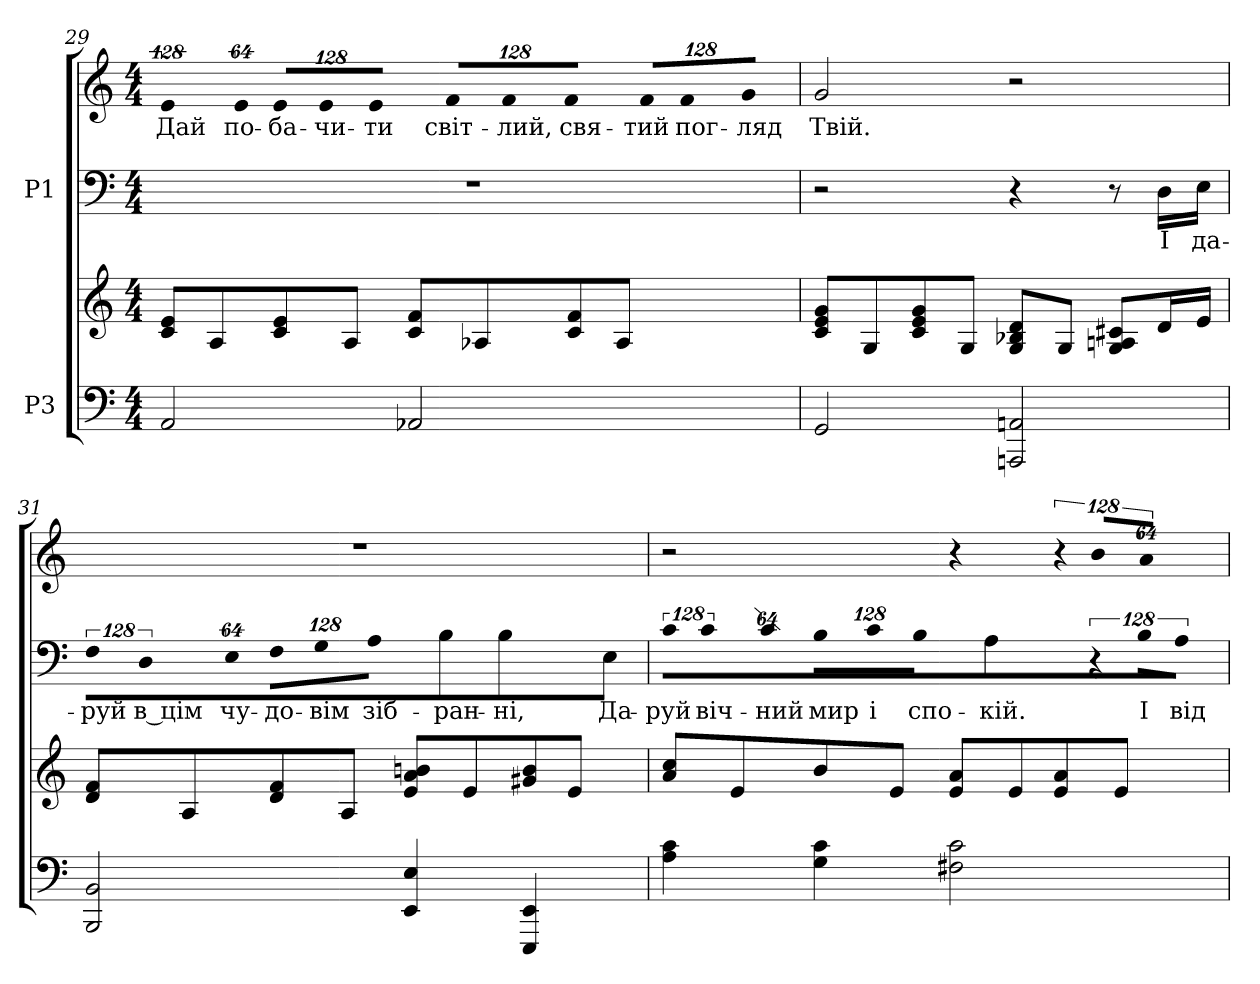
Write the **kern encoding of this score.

**kern	**kern	**kern	**text	**kern	**text
*part2	*part2	*part1	*part1	*part1	*part1
*staff4	*staff3	*staff2	*staff2	*staff1	*staff1
*I"P3	*	*I"P1	*	*	*
!!LO:LB:g=z
*clefF4	*clefG2	*clefF4	*	*clefG2	*
*k[]	*k[]	*k[]	*	*k[]	*
*C:	*C:	*C:	*	*C:	*
*M4/4	*M4/4	*M4/4	*	*M4/4	*
=29	=29	=29	=29	=29	=29
!	!	!	!	!LO:N:vis=4	!
!	!	!	!	!	!LO:LY:b:color=#000000
2AAi/	8ci/ 8eiL	1r	.	512%85ei/	Дай
.	8Ai/	.	.	.	.
!	!	!	!	!LO:N:vis=8	!
!	!	!	!	!	!LO:LY:b:color=#000000
.	.	.	.	512%43ei/	по-
*	*	*	*	*Xbrackettup	*
!	!	!	!	!LO:N:vis=8	!
!	!	!	!	!	!LO:LY:b:color=#000000
.	8ci/ 8ei	.	.	1024%85ei/L	-ба-
!	!	!	!	!LO:N:vis=8	!
!	!	!	!	!	!LO:LY:b:color=#000000
.	.	.	.	1024%85ei/	-чи-
.	8Ai/J	.	.	.	.
!	!	!	!	!LO:N:vis=8	!
!	!	!	!	!	!LO:LY:b:color=#000000
.	.	.	.	512%43ei/J	-ти
!	!	!	!	!LO:N:vis=8	!
!	!	!	!	!	!LO:LY:b:color=#000000
2AA-Xi/	8ci/ 8fiL	.	.	1024%85fi/L	світ-
!	!	!	!	!LO:N:vis=8	!
!	!	!	!	!	!LO:LY:b:color=#000000
.	.	.	.	1024%85fi/	-лий,
.	8A-Xi/	.	.	.	.
!	!	!	!	!LO:N:vis=8	!
!	!	!	!	!	!LO:LY:b:color=#000000
.	.	.	.	512%43fi/J	свя-
!	!	!	!	!LO:N:vis=8	!
!	!	!	!	!	!LO:LY:b:color=#000000
.	8ci/ 8fi	.	.	1024%85fi/L	-тий
!	!	!	!	!LO:N:vis=8	!
!	!	!	!	!	!LO:LY:b:color=#000000
.	.	.	.	1024%85fi/	пог-
.	8A-i/J	.	.	.	.
!	!	!	!	!LO:N:vis=8	!
!	!	!	!	!	!LO:LY:b:color=#000000
.	.	.	.	512%43gi/J	-ляд
=30	=30	=30	=30	=30	=30
!	!	!	!	!	!LO:LY:b:color=#000000
2GGi/	8ci/ 8ei 8giL	2r	.	2gi/	Твій.
.	8Gi/	.	.	.	.
.	8ci/ 8ei 8gi	.	.	.	.
.	8Gi/J	.	.	.	.
2AAAni/ 2AAni	8Gi/ 8B-Xi 8diL	4r	.	2r	.
.	8Gi/J	.	.	.	.
.	8Gi/ 8Ani 8c#XiL	8r	.	.	.
!	!	!	!LO:LY:a:color=#000000	!	!
.	16di/L	16Di\LL	І	.	.
!	!	!	!LO:LY:a:color=#000000	!	!
.	16ei/JJ	16Ei\JJ	да-	.	.
!!LO:LB:g=z
=31	=31	=31	=31	=31	=31
!	!	!LO:N:vis=8	!	!	!
!	!	!	!LO:LY:a:color=#000000	!	!
2BBBi/ 2BBi	8di/ 8fiL	1024%85Fi\L	-руй	1r	.
!	!	!LO:N:vis=8	!	!	!
!	!	!	!LO:LY:a:color=#000000	!	!
.	.	1024%85Di\	в цім	.	.
.	8Ai/	.	.	.	.
!	!	!LO:N:vis=8	!	!	!
!	!	!	!LO:LY:a:color=#000000	!	!
.	.	512%43Ei\J	чу-	.	.
!	!	!LO:N:vis=8	!	!	!
!	!	!	!LO:LY:a:color=#000000	!	!
.	8di/ 8fi	1024%85Fi\L	-до-	.	.
!	!	!LO:N:vis=8	!	!	!
!	!	!	!LO:LY:a:color=#000000	!	!
.	.	1024%85Gi\	-вім	.	.
.	8Ai/J	.	.	.	.
!	!	!LO:N:vis=8	!	!	!
!	!	!	!LO:LY:a:color=#000000	!	!
.	.	512%43Ai\J	зіб-	.	.
!	!	!	!LO:LY:a:color=#000000	!	!
4EEi/ 4Ei	8ei/ 8ai 8bniL	8Bi\	-ран-	.	.
!	!	!	!LO:LY:a:color=#000000	!	!
.	8ei/	4Bi\	-ні,	.	.
4EEEi/ 4EEi	8g#Xi/ 8bi	.	.	.	.
!	!	!	!LO:LY:a:color=#000000	!	!
.	8ei/J	8Ei\	Да-	.	.
=32	=32	=32	=32	=32	=32
!	!	!LO:N:vis=8	!	!	!
!	!	!	!LO:LY:a:color=#000000	!	!
4Ai\ 4ci	8ai/ 8cciL	1024%85ci\L	-руй	2r	.
!	!	!LO:N:vis=8	!	!	!
!	!	!	!LO:LY:a:color=#000000	!	!
.	.	1024%85ci\	віч-	.	.
.	8ei/	.	.	.	.
!	!	!LO:N:vis=8	!	!	!
!	!	!	!LO:LY:a:color=#000000	!	!
.	.	512%43ci\J	-ний	.	.
!	!	!LO:N:vis=8	!	!	!
!	!	!	!LO:LY:a:color=#000000	!	!
4Gi\ 4ci	8bi/	1024%85Bi\L	мир	.	.
!	!	!LO:N:vis=8	!	!	!
!	!	!	!LO:LY:a:color=#000000	!	!
.	.	1024%85ci\	і	.	.
.	8ei/J	.	.	.	.
!	!	!LO:N:vis=8	!	!	!
!	!	!	!LO:LY:a:color=#000000	!	!
.	.	512%43Bi\J	спо-	.	.
!	!	!	!LO:LY:a:color=#000000	!	!
2F#Xi\ 2ci	8ei/ 8aiL	4Ai\	-кій.	4r	.
.	8ei/	.	.	.	.
!	!	!LO:N:vis=8	!	!	!
*	*	*	*	*brackettup	*
!	!	!	!	!LO:N:vis=8	!
.	8ei/ 8ai	1024%85r	.	1024%85r	.
!	!	!LO:N:vis=8	!	!	!
!	!	!	!LO:LY:a:color=#000000	!LO:N:vis=8	!
.	.	1024%85Bi\L	І	1024%85bi/L	.
.	8ei/J	.	.	.	.
!	!	!LO:N:vis=8	!	!	!
!	!	!	!LO:LY:a:color=#000000	!LO:N:vis=8	!
.	.	512%43Ai\J	від-	512%43ai/J	.
=	=	=	=	=	=
*-	*-	*-	*-	*-	*-
